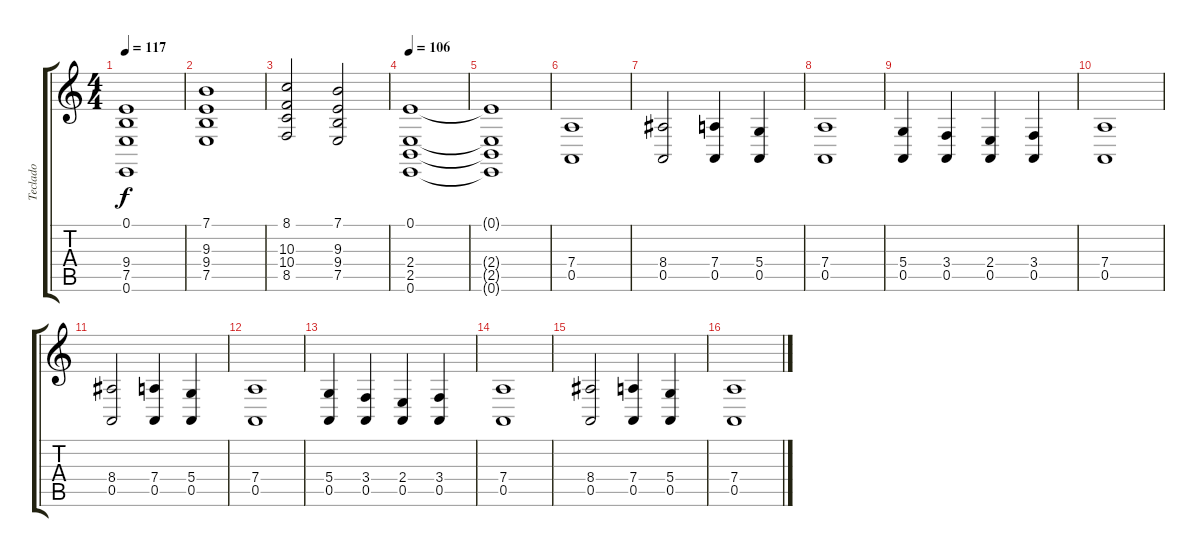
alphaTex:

\track ("Teclado" "Teclado") {instrument choiraahs}
\staff {score tabs}
\tuning (E4 B3 G3 D3 A2 E2) {hide}
\ts (4 4)
\tempo 117
\clef g2
\ks c
(0.1 9.4 7.5 0.6).1{dy f} |
(7.1 9.3 9.4 7.5).1 |
(8.1 10.3 10.4 8.5).2 (7.1 9.3 9.4 7.5).2 |
\tempo 106
(0.1 2.4 2.5 0.6).1 |
(0.1{t} 2.4{t} 2.5{t} 0.6{t}).1 |
(7.4 0.5).1 |
(8.4 0.5).2 (7.4 0.5).4 (5.4 0.5).4 |
(7.4 0.5).1 |
(5.4 0.5).4 (3.4 0.5).4 (2.4 0.5).4 (3.4 0.5).4 |
(7.4 0.5).1 |
(8.4 0.5).2 (7.4 0.5).4 (5.4 0.5).4 |
(7.4 0.5).1 |
(5.4 0.5).4 (3.4 0.5).4 (2.4 0.5).4 (3.4 0.5).4 |
(7.4 0.5).1 |
(8.4 0.5).2 (7.4 0.5).4 (5.4 0.5).4 |
(7.4 0.5).1
